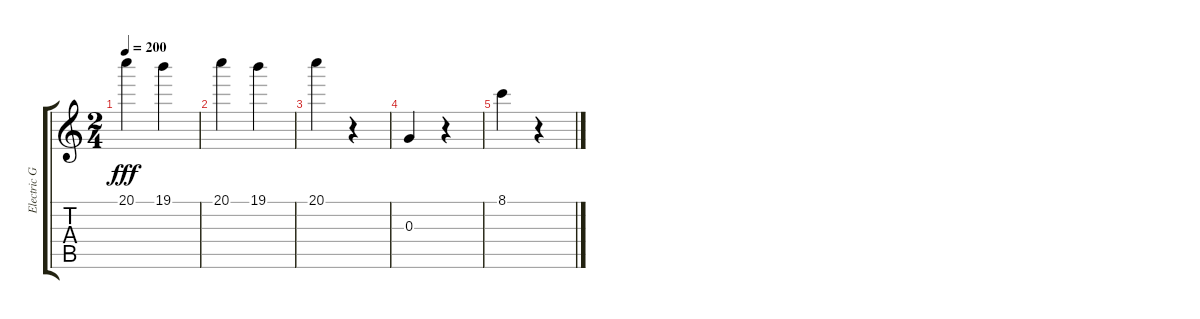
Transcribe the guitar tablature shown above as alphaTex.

\track ("Electric Guitar 1" "Electric G") {instrument distortionguitar}
\staff {score tabs}
\tuning (E4 B3 G3 D3 A2 E2) {hide}
\ts (2 4)
\tempo 200
\clef g2
\ks c
20.1.4{dy fff} 19.1.4 |
20.1.4 19.1.4 |
20.1.4 r.4 |
0.3.4 r.4 |
8.1.4 r.4
